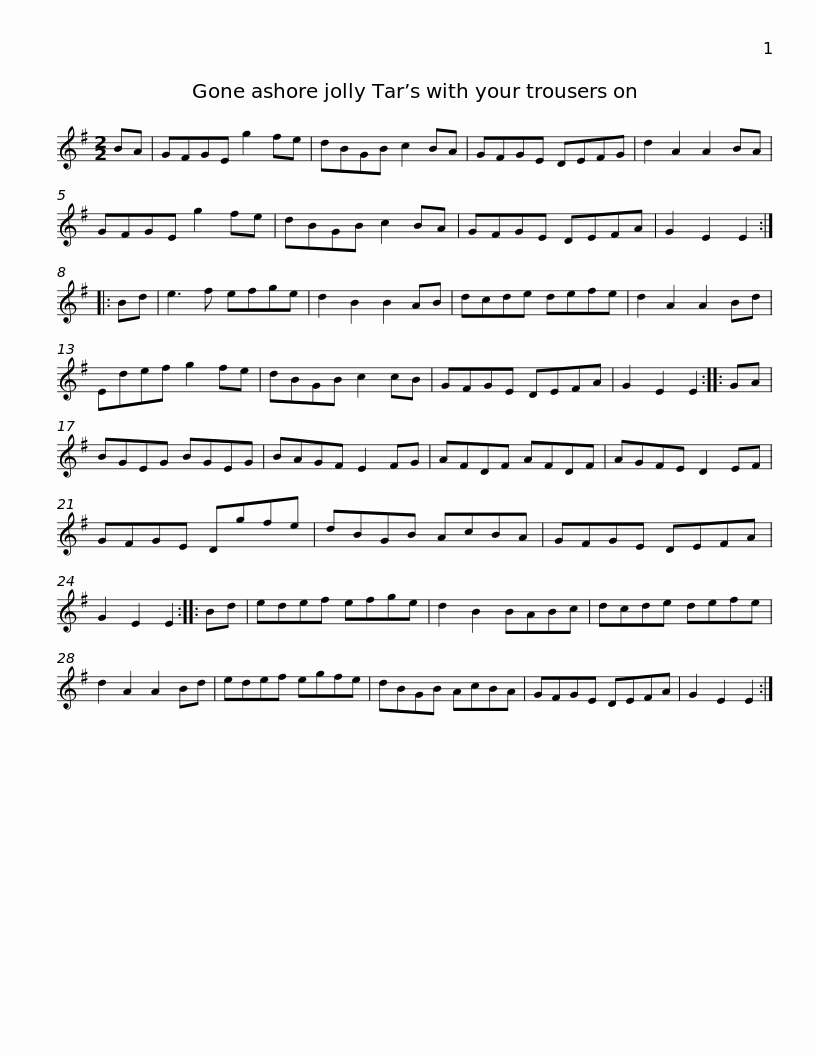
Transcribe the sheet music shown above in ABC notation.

X:1
L:1/8
M:2/2
I:linebreak $
K:G
V:1 treble
V:1
 BA | GFGE g2 fe | dBGB c2 BA | GFGE DEFG | d2 A2 A2 BA | %5
 GFGE g2 fe | dBGB c2 BA |$ GFGE DEFA | G2 E2 E2 :: Bd | %10
 e3 f efge | d2 B2 B2 AB | dcde defe | d2 A2 A2 Bd |$ Edef g2 fe | %15
 dBGB c2 cB | GFGE DEFA | G2 E2 E2 :: GA | BGEG BGEG | %20
 BAGF E2 FG |$ AFDF AFDF | AGFE D2 EF | GFGE Dgfe | dBGB AcBA | %25
 GFGE DEFA | G2 E2 E2 :: Bd |$ edef efge | d2 B2 BABc | %30
 dcde defe | d2 A2 A2 Bd | edef egfe | dBGB AcBA |$ GFGE DEFA | %35
 G2 E2 E2 :| %36
